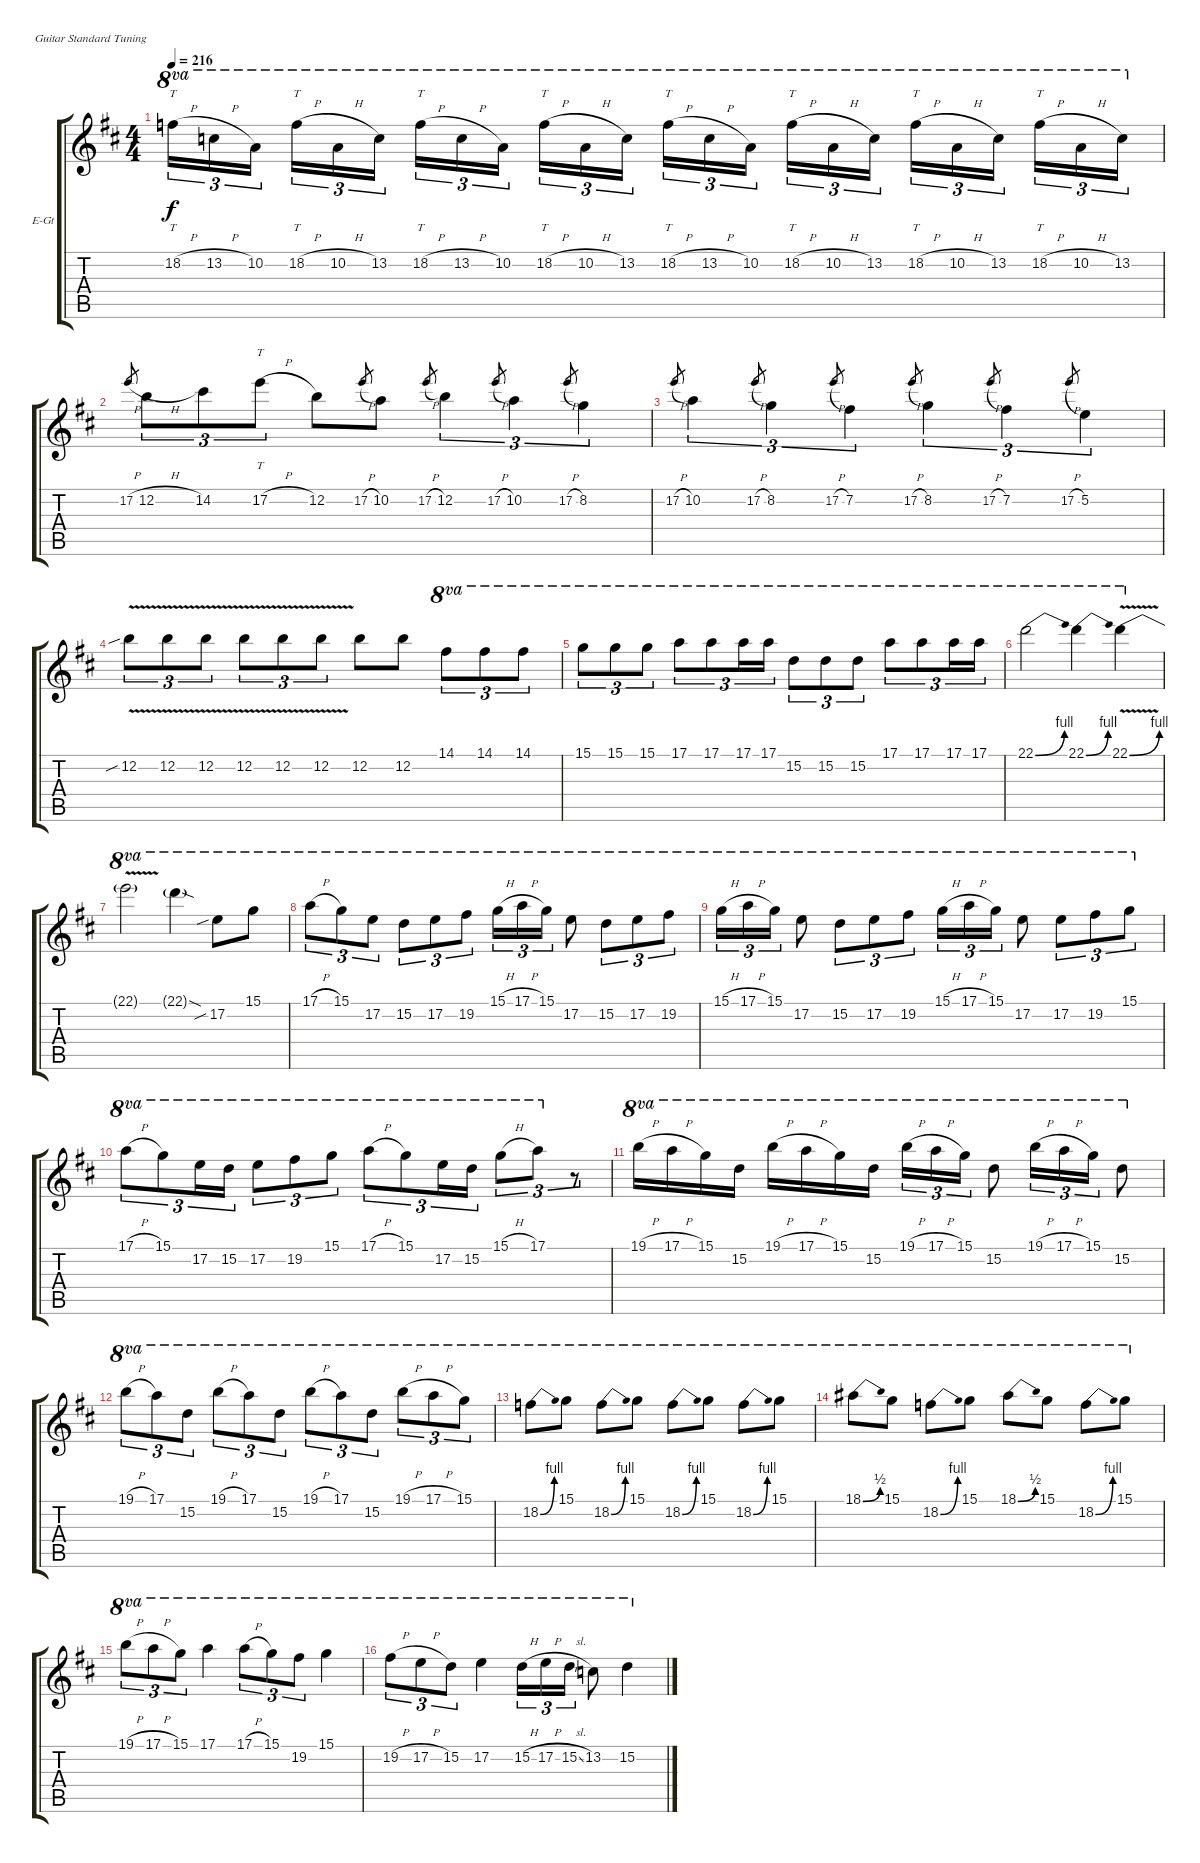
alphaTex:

\bracketExtendMode groupsimilarinstruments
\firstSystemTrackNameOrientation horizontal
\otherSystemsTrackNameOrientation horizontal
\track ("Gtr 6" "E-Gt") {instrument overdrivenguitar}
\staff {score tabs}
\tuning (E4 B3 G3 D3 A2 E2)
\ts (4 4)
\tempo 216
\clef g2
\scale
1.06305
\ks d
18.2{h}.16{tt tu (3 2) ot 8va dy f} 13.2{h}.16{tu (3 2) ot 8va} 10.2.16{tu (3 2) ot 8va} 18.2{h}.16{tt tu (3 2) ot 8va} 10.2{h}.16{tu (3 2) ot 8va} 13.2.16{tu (3 2) ot 8va} 18.2{h}.16{tt tu (3 2) ot 8va} 13.2{h}.16{tu (3 2) ot 8va} 10.2.16{tu (3 2) ot 8va} 18.2{h}.16{tt tu (3 2) ot 8va} 10.2{h}.16{tu (3 2) ot 8va} 13.2.16{tu (3 2) ot 8va} 18.2{h}.16{tt tu (3 2) ot 8va} 13.2{h}.16{tu (3 2) ot 8va} 10.2.16{tu (3 2) ot 8va} 18.2{h}.16{tt tu (3 2) ot 8va} 10.2{h}.16{tu (3 2) ot 8va} 13.2.16{tu (3 2) ot 8va} 18.2{h}.16{tt tu (3 2) ot 8va} 10.2{h}.16{tu (3 2) ot 8va} 13.2.16{tu (3 2) ot 8va} 18.2{h}.16{tt tu (3 2) ot 8va} 10.2{h}.16{tu (3 2) ot 8va} 13.2.16{tu (3 2) ot 8va} |
\scale
0.936948 17.2{h}.8{gr} 12.2{h}.8{tu (3 2)} 14.2.8{tu (3 2)} 17.2{h}.8{tt tu (3 2)} 12.2.8 17.2{h}.8{gr} 10.2.8 17.2{h}.8{gr} 12.2.4{tu (3 2)} 17.2{h}.8{gr} 10.2.4{tu (3 2)} 17.2{h}.8{gr} 8.2.4{tu (3 2)} |
\scale
1.06305 17.2{h}.8{gr} 10.2.4{tu (3 2)} 17.2{h}.8{gr} 8.2.4{tu (3 2)} 17.2{h}.8{gr} 7.2.4{tu (3 2)} 17.2{h}.8{gr} 8.2.4{tu (3 2)} 17.2{h}.8{gr} 7.2.4{tu (3 2)} 17.2{h}.8{gr} 5.2.4{tu (3 2)} |
\scale
0.936948 12.2{v sib}.8{tu (3 2)} 12.2{v}.8{tu (3 2)} 12.2{v}.8{tu (3 2)} 12.2{v}.8{tu (3 2)} 12.2{v}.8{tu (3 2)} 12.2{v}.8{tu (3 2)} 12.2.8 12.2.8 14.1.8{tu (3 2) ot 8va} 14.1.8{tu (3 2) ot 8va} 14.1.8{tu (3 2) ot 8va} |
\scale
1.06305 15.1.8{tu (3 2) ot 8va} 15.1.8{tu (3 2) ot 8va} 15.1.8{tu (3 2) ot 8va} 17.1.8{tu (3 2) ot 8va} 17.1.8{tu (3 2) ot 8va} 17.1.16{tu (3 2) ot 8va} 17.1.16{tu (3 2) ot 8va beam split} 15.2.8{tu (3 2) ot 8va} 15.2.8{tu (3 2) ot 8va} 15.2.8{tu (3 2) ot 8va beam split} 17.1.8{tu (3 2) ot 8va} 17.1.8{tu (3 2) ot 8va} 17.1.16{tu (3 2) ot 8va} 17.1.16{tu (3 2) ot 8va} |
\scale
0.936948 22.1{be (bend 0 0 60 4)}.2{ot 8va} 22.1{be (bend 0 0 60 4)}.4{ot 8va} 22.1{be (bend 0 0 60 4) v}.4{ot 8va} |
\scale
1.06305 22.1{v t}.2{ot 8va} 22.1{sod g}.4{ot 8va} 17.2{sib}.8{ot 8va} 15.1.8{ot 8va} |
\scale
0.936948 17.1{h}.8{tu (3 2) ot 8va} 15.1.8{tu (3 2) ot 8va} 17.2.8{tu (3 2) ot 8va} 15.2.8{tu (3 2) ot 8va} 17.2.8{tu (3 2) ot 8va} 19.2.8{tu (3 2) ot 8va} 15.1{h}.16{tu (3 2) ot 8va} 17.1{h}.16{tu (3 2) ot 8va} 15.1.16{tu (3 2) ot 8va} 17.2.8{ot 8va} 15.2.8{tu (3 2) ot 8va} 17.2.8{tu (3 2) ot 8va} 19.2.8{tu (3 2) ot 8va} |
\scale
1.06305 15.1{h}.16{tu (3 2) ot 8va} 17.1{h}.16{tu (3 2) ot 8va} 15.1.16{tu (3 2) ot 8va} 17.2.8{ot 8va} 15.2.8{tu (3 2) ot 8va} 17.2.8{tu (3 2) ot 8va} 19.2.8{tu (3 2) ot 8va} 15.1{h}.16{tu (3 2) ot 8va} 17.1{h}.16{tu (3 2) ot 8va} 15.1.16{tu (3 2) ot 8va} 17.2.8{ot 8va} 17.2.8{tu (3 2) ot 8va} 19.2.8{tu (3 2) ot 8va} 15.1.8{tu (3 2) ot 8va} |
\scale
0.936948 17.1{h}.8{tu (3 2) ot 8va} 15.1.8{tu (3 2) ot 8va} 17.2.16{tu (3 2) ot 8va} 15.2.16{tu (3 2) ot 8va} 17.2.8{tu (3 2) ot 8va} 19.2.8{tu (3 2) ot 8va} 15.1.8{tu (3 2) ot 8va} 17.1{h}.8{tu (3 2) ot 8va} 15.1.8{tu (3 2) ot 8va} 17.2.16{tu (3 2) ot 8va} 15.2.16{tu (3 2) ot 8va} 15.1{h}.8{tu (3 2) ot 8va} 17.1.8{tu (3 2) ot 8va} r.8{tu (3 2)} |
\scale
1.06305 19.1{h}.16{ot 8va} 17.1{h}.16{ot 8va} 15.1.16{ot 8va} 15.2.16{ot 8va} 19.1{h}.16{ot 8va} 17.1{h}.16{ot 8va} 15.1.16{ot 8va} 15.2.16{ot 8va} 19.1{h}.16{tu (3 2) ot 8va} 17.1{h}.16{tu (3 2) ot 8va} 15.1.16{tu (3 2) ot 8va} 15.2.8{ot 8va} 19.1{h}.16{tu (3 2) ot 8va} 17.1{h}.16{tu (3 2) ot 8va} 15.1.16{tu (3 2) ot 8va} 15.2.8{ot 8va} |
\scale
0.936948 19.1{h}.8{tu (3 2) ot 8va} 17.1.8{tu (3 2) ot 8va} 15.2.8{tu (3 2) ot 8va} 19.1{h}.8{tu (3 2) ot 8va} 17.1.8{tu (3 2) ot 8va} 15.2.8{tu (3 2) ot 8va} 19.1{h}.8{tu (3 2) ot 8va} 17.1.8{tu (3 2) ot 8va} 15.2.8{tu (3 2) ot 8va} 19.1{h}.8{tu (3 2) ot 8va} 17.1{h}.8{tu (3 2) ot 8va} 15.1.8{tu (3 2) ot 8va} |
\scale
1.06305 18.2{be (bend 0 0 60 4)}.8{ot 8va} 15.1.8{ot 8va} 18.2{be (bend 0 0 60 4)}.8{ot 8va} 15.1.8{ot 8va} 18.2{be (bend 0 0 60 4)}.8{ot 8va} 15.1.8{ot 8va} 18.2{be (bend 0 0 60 4)}.8{ot 8va} 15.1.8{ot 8va} |
\scale
0.936948 18.1{be (bend 0 0 60 2)}.8{ot 8va} 15.1.8{ot 8va} 18.2{be (bend 0 0 60 4)}.8{ot 8va} 15.1.8{ot 8va} 18.1{be (bend 0 0 60 2)}.8{ot 8va} 15.1.8{ot 8va} 18.2{be (bend 0 0 60 4)}.8{ot 8va} 15.1.8{ot 8va} |
\scale
1.06305 19.1{h}.8{tu (3 2) ot 8va} 17.1{h}.8{tu (3 2) ot 8va} 15.1.8{tu (3 2) ot 8va} 17.1.4{ot 8va} 17.1{h}.8{tu (3 2) ot 8va} 15.1.8{tu (3 2) ot 8va} 19.2.8{tu (3 2) ot 8va} 15.1.4{ot 8va} |
\scale
0.936948 19.2{h}.8{tu (3 2) ot 8va} 17.2{h}.8{tu (3 2) ot 8va} 15.2.8{tu (3 2) ot 8va} 17.2.4{ot 8va} 15.2{h}.16{tu (3 2) ot 8va} 17.2{h}.16{tu (3 2) ot 8va} 15.2{sl}.16{tu (3 2) ot 8va} 13.2.8{ot 8va} 15.2.4{ot 8va}
